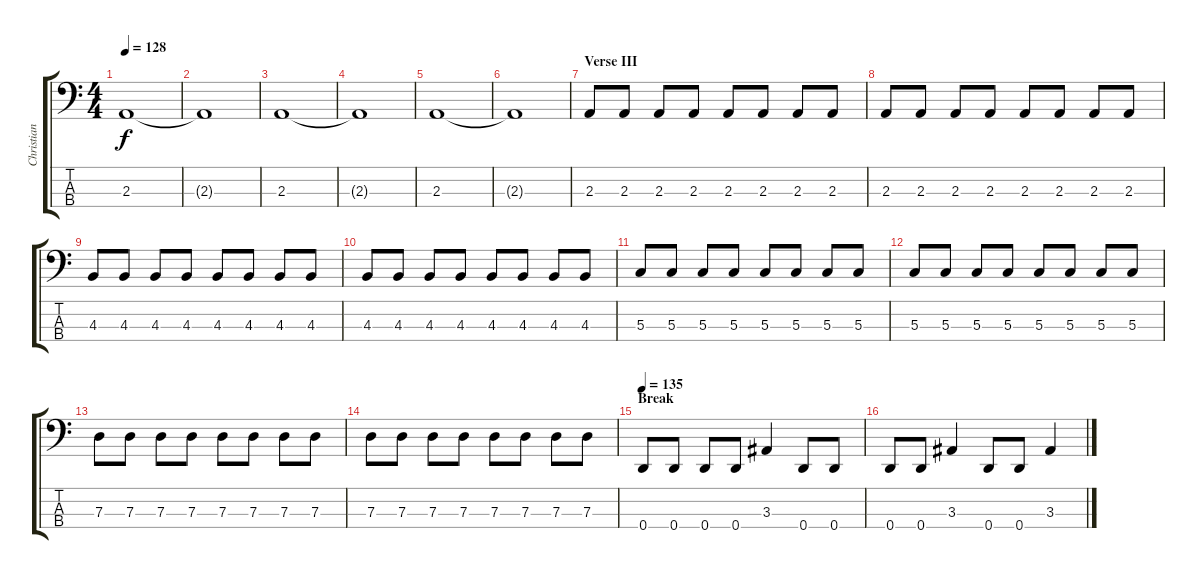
\track ("Christian Giesler [bass]" "Christian ") {instrument electricbasspick}
\staff {score tabs}
\tuning (F2 C2 G1 D1) {hide}
\ts (4 4)
\tempo 128
\clef f4
\ks c
2.3.1{dy f} |
2.3{t}.1 |
2.3.1 |
2.3{t}.1 |
2.3.1 |
2.3{t}.1 |
\section ("" "Verse III")
2.3.8 2.3.8 2.3.8 2.3.8 2.3.8 2.3.8 2.3.8 2.3.8 |
2.3.8 2.3.8 2.3.8 2.3.8 2.3.8 2.3.8 2.3.8 2.3.8 |
4.3.8 4.3.8 4.3.8 4.3.8 4.3.8 4.3.8 4.3.8 4.3.8 |
4.3.8 4.3.8 4.3.8 4.3.8 4.3.8 4.3.8 4.3.8 4.3.8 |
5.3.8 5.3.8 5.3.8 5.3.8 5.3.8 5.3.8 5.3.8 5.3.8 |
5.3.8 5.3.8 5.3.8 5.3.8 5.3.8 5.3.8 5.3.8 5.3.8 |
7.3.8 7.3.8 7.3.8 7.3.8 7.3.8 7.3.8 7.3.8 7.3.8 |
7.3.8 7.3.8 7.3.8 7.3.8 7.3.8 7.3.8 7.3.8 7.3.8 |
\section ("" "Break")
\tempo 135
0.4.8 0.4.8 0.4.8 0.4.8 3.3.4 0.4.8 0.4.8 |
0.4.8 0.4.8 3.3.4 0.4.8 0.4.8 3.3.4
